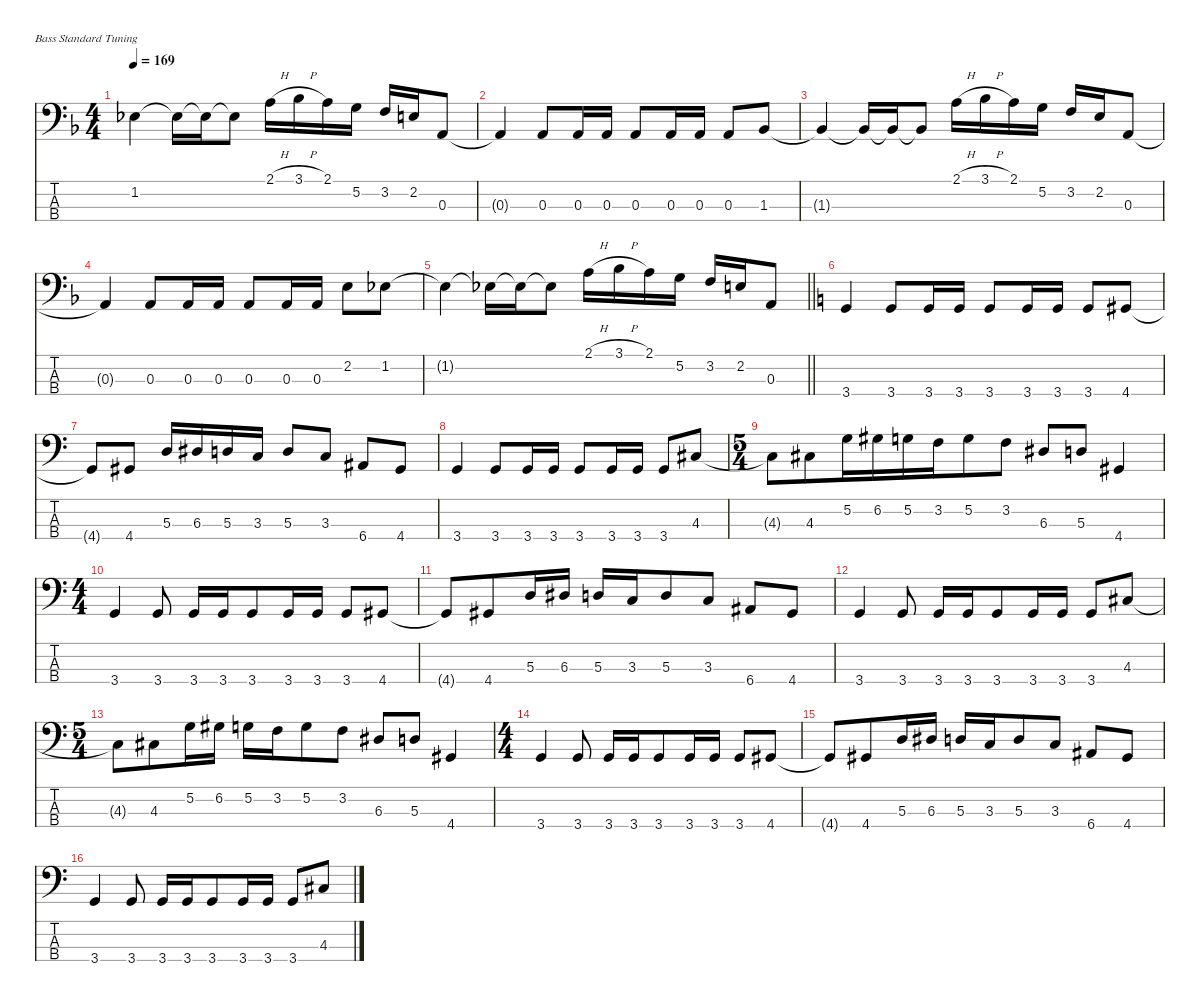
\defaultSystemsLayout 4
\hideDynamics
\bracketExtendMode nobrackets
\singleTrackTrackNamePolicy hidden
\multiTrackTrackNamePolicy hidden
\otherSystemsTrackNameOrientation horizontal
\track ("Basse" "el.bs.") {defaultSystemsLayout 4 instrument electricbassfinger}
\staff {score tabs}
\tuning (G2 D2 A1 E1)
\ts (4 4)
\tempo 169
\clef f4
\ks f
1.2{t acc b}.4{dy f beam Down} 1.2{t acc b}.16{beam Down} 1.2{t acc b}.16{beam Down} 1.2{t acc b}.8{beam Down} 2.1{h acc forcenatural}.16{beam Down} 3.1{h acc b}.16{beam Down} 2.1{acc forcenatural}.16{beam Down} 5.2{acc forcenatural}.16{beam Down} 3.2{acc forcenatural}.16{beam Up} 2.2{acc forcenatural}.16{beam Up} 0.3{acc forcenatural}.8{beam Up} |
0.3{t acc forcenatural}.4{beam Up} 0.3{acc forcenatural}.8{beam Up} 0.3{acc forcenatural}.16{beam Up} 0.3{acc forcenatural}.16{beam Up} 0.3{acc forcenatural}.8{beam Up} 0.3{acc forcenatural}.16{beam Up} 0.3{acc forcenatural}.16{beam Up} 0.3{acc forcenatural}.8{beam Up} 1.3{acc b}.8{beam Up} |
1.3{t acc b}.4{beam Up} 1.3{t acc b}.16{beam Up} 1.3{t acc b}.16{beam Up} 1.3{t acc b}.8{beam Up} 2.1{h acc forcenatural}.16{beam Down} 3.1{h acc b}.16{beam Down} 2.1{acc forcenatural}.16{beam Down} 5.2{acc forcenatural}.16{beam Down} 3.2{acc forcenatural}.16{beam Up} 2.2{acc forcenatural}.16{beam Up} 0.3{acc forcenatural}.8{beam Up} |
0.3{t acc forcenatural}.4{beam Up} 0.3{acc forcenatural}.8{beam Up} 0.3{acc forcenatural}.16{beam Up} 0.3{acc forcenatural}.16{beam Up} 0.3{acc forcenatural}.8{beam Up} 0.3{acc forcenatural}.16{beam Up} 0.3{acc forcenatural}.16{beam Up} 2.2{acc forcenatural}.8{beam Down} 1.2{acc b}.8{beam Down} |
\barLineRight lightlight
1.2{t acc b}.4{beam Down} 1.2{t acc b}.16{beam Down} 1.2{t acc b}.16{beam Down} 1.2{t acc b}.8{beam Down} 2.1{h acc forcenatural}.16{beam Down} 3.1{h acc b}.16{beam Down} 2.1{acc forcenatural}.16{beam Down} 5.2{acc forcenatural}.16{beam Down} 3.2{acc forcenatural}.16{beam Up} 2.2{acc forcenatural}.16{beam Up} 0.3{acc forcenatural}.8{beam Up} |
\ks c
3.4.4{beam Up} 3.4.8{beam Up} 3.4.16{beam Up} 3.4.16{beam Up} 3.4.8{beam Up} 3.4.16{beam Up} 3.4.16{beam Up} 3.4.8{beam Up} 4.4{acc #}.8{beam Up} |
4.4{t acc #}.8{beam Up} 4.4{acc #}.8{beam Up} 5.3.16{beam Up} 6.3{acc #}.16{beam Up} 5.3.16{beam Up} 3.3.16{beam Up} 5.3.8{beam Up} 3.3.8{beam Up} 6.4{acc #}.8{beam Up} 4.4{acc #}.8{beam Up} |
3.4.4{beam Up} 3.4.8{beam Up} 3.4.16{beam Up} 3.4.16{beam Up} 3.4.8{beam Up} 3.4.16{beam Up} 3.4.16{beam Up} 3.4.8{beam Up} 4.3{acc #}.8{beam Up} |
\ts (5 4)
\beaming (8 6 4)
4.3{t acc #}.8{beam Down} 4.3{acc #}.8{beam Down} 5.2.16{beam Down} 6.2{acc #}.16{beam Down} 5.2.16{beam Down} 3.2.16{beam Down} 5.2.8{beam Down} 3.2.8{beam Down} 6.3{acc #}.8{beam Up} 5.3.8{beam Up} 4.4{acc #}.4{beam Up} |
\ts (4 4)
\beaming (8 3 3 3 2)
3.4.4{beam Up} 3.4.8{beam Up} 3.4.16{beam Up} 3.4.16{beam Up} 3.4.8{beam Up} 3.4.16{beam Up} 3.4.16{beam Up} 3.4.8{beam Up} 4.4{acc #}.8{beam Up} |
4.4{t acc #}.8{beam Up} 4.4{acc #}.8{beam Up} 5.3.16{beam Up} 6.3{acc #}.16{beam Up} 5.3.16{beam Up} 3.3.16{beam Up} 5.3.8{beam Up} 3.3.8{beam Up} 6.4{acc #}.8{beam Up} 4.4{acc #}.8{beam Up} |
3.4.4{beam Up} 3.4.8{beam Up} 3.4.16{beam Up} 3.4.16{beam Up} 3.4.8{beam Up} 3.4.16{beam Up} 3.4.16{beam Up} 3.4.8{beam Up} 4.3{acc #}.8{beam Up} |
\ts (5 4)
\beaming (8 3 3 3 2)
4.3{t acc #}.8{beam Down} 4.3{acc #}.8{beam Down} 5.2.16{beam Down} 6.2{acc #}.16{beam Down} 5.2.16{beam Down} 3.2.16{beam Down} 5.2.8{beam Down} 3.2.8{beam Down} 6.3{acc #}.8{beam Up} 5.3.8{beam Up} 4.4{acc #}.4{beam Up} |
\ts (4 4)
\beaming (8 3 3 3 2)
3.4.4{beam Up} 3.4.8{beam Up} 3.4.16{beam Up} 3.4.16{beam Up} 3.4.8{beam Up} 3.4.16{beam Up} 3.4.16{beam Up} 3.4.8{beam Up} 4.4{acc #}.8{beam Up} |
4.4{t acc #}.8{beam Up} 4.4{acc #}.8{beam Up} 5.3.16{beam Up} 6.3{acc #}.16{beam Up} 5.3.16{beam Up} 3.3.16{beam Up} 5.3.8{beam Up} 3.3.8{beam Up} 6.4{acc #}.8{beam Up} 4.4{acc #}.8{beam Up} |
3.4.4{beam Up} 3.4.8{beam Up} 3.4.16{beam Up} 3.4.16{beam Up} 3.4.8{beam Up} 3.4.16{beam Up} 3.4.16{beam Up} 3.4.8{beam Up} 4.3{acc #}.8{beam Up}
